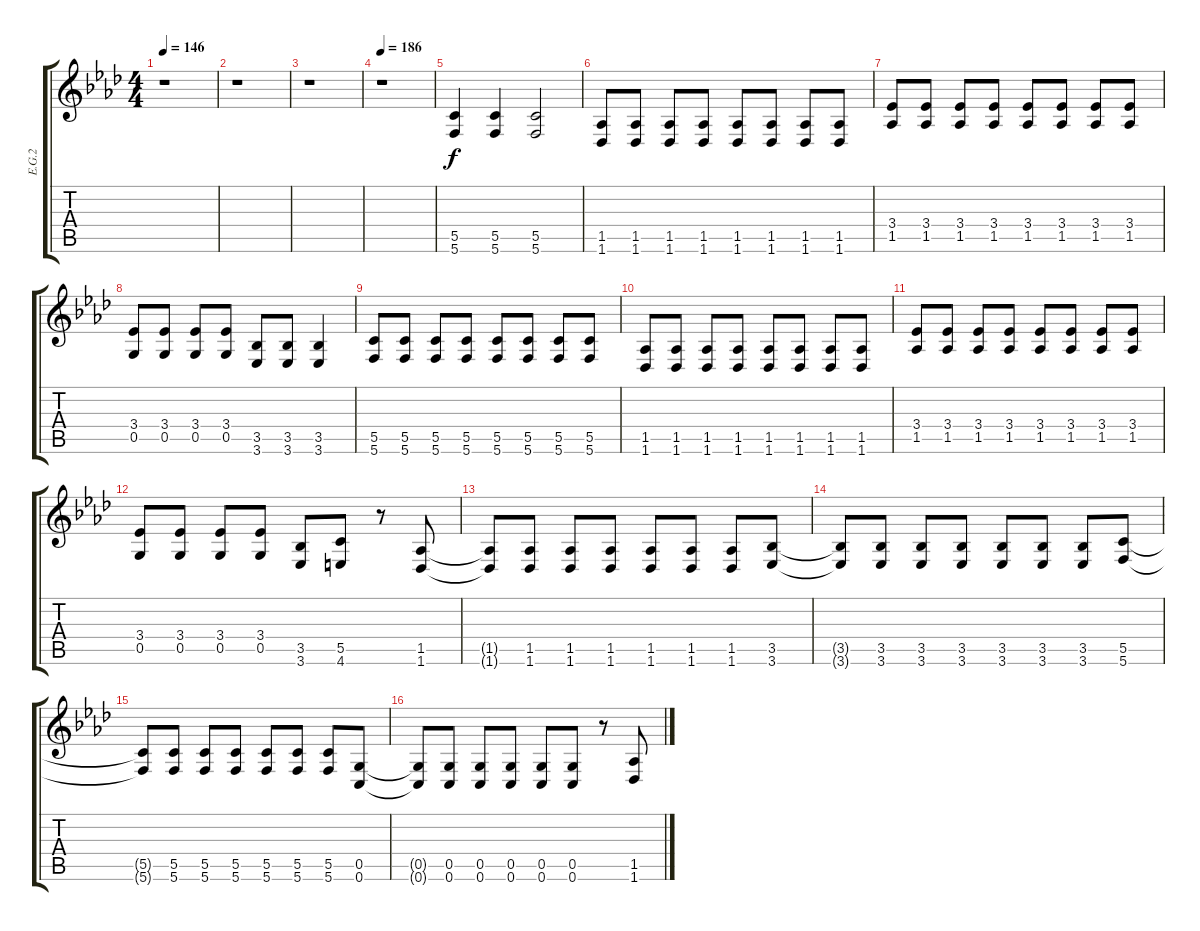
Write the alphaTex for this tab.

\track ("E.G.2" "E.G.2") {instrument distortionguitar}
\staff {score tabs}
\tuning (D4 A3 F3 C3 G2 C2) {hide}
\ts (4 4)
\tempo 146
\clef g2
\ks ab
r.1{dy f} |
r.1 |
r.1 |
\tempo 186
r.1 |
(5.5 5.6).4 (5.5 5.6).4 (5.5 5.6).2 |
(1.5 1.6).8 (1.5 1.6).8 (1.5 1.6).8 (1.5 1.6).8 (1.5 1.6).8 (1.5 1.6).8 (1.5 1.6).8 (1.5 1.6).8 |
(3.4 1.5).8 (3.4 1.5).8 (3.4 1.5).8 (3.4 1.5).8 (3.4 1.5).8 (3.4 1.5).8 (3.4 1.5).8 (3.4 1.5).8 |
(3.4 0.5).8 (3.4 0.5).8 (3.4 0.5).8 (3.4 0.5).8 (3.5 3.6).8 (3.5 3.6).8 (3.5 3.6).4 |
(5.5 5.6).8 (5.5 5.6).8 (5.5 5.6).8 (5.5 5.6).8 (5.5 5.6).8 (5.5 5.6).8 (5.5 5.6).8 (5.5 5.6).8 |
(1.5 1.6).8 (1.5 1.6).8 (1.5 1.6).8 (1.5 1.6).8 (1.5 1.6).8 (1.5 1.6).8 (1.5 1.6).8 (1.5 1.6).8 |
(3.4 1.5).8 (3.4 1.5).8 (3.4 1.5).8 (3.4 1.5).8 (3.4 1.5).8 (3.4 1.5).8 (3.4 1.5).8 (3.4 1.5).8 |
(3.4 0.5).8 (3.4 0.5).8 (3.4 0.5).8 (3.4 0.5).8 (3.5 3.6).8 (5.5 4.6).8 r.8 (1.5 1.6).8 |
(1.5{t} 1.6{t}).8 (1.5 1.6).8 (1.5 1.6).8 (1.5 1.6).8 (1.5 1.6).8 (1.5 1.6).8 (1.5 1.6).8 (3.5 3.6).8 |
(3.5{t} 3.6{t}).8 (3.5 3.6).8 (3.5 3.6).8 (3.5 3.6).8 (3.5 3.6).8 (3.5 3.6).8 (3.5 3.6).8 (5.5 5.6).8 |
(5.5{t} 5.6{t}).8 (5.5 5.6).8 (5.5 5.6).8 (5.5 5.6).8 (5.5 5.6).8 (5.5 5.6).8 (5.5 5.6).8 (0.5 0.6).8 |
(0.5{t} 0.6{t}).8 (0.5 0.6).8 (0.5 0.6).8 (0.5 0.6).8 (0.5 0.6).8 (0.5 0.6).8 r.8 (1.5 1.6).8
